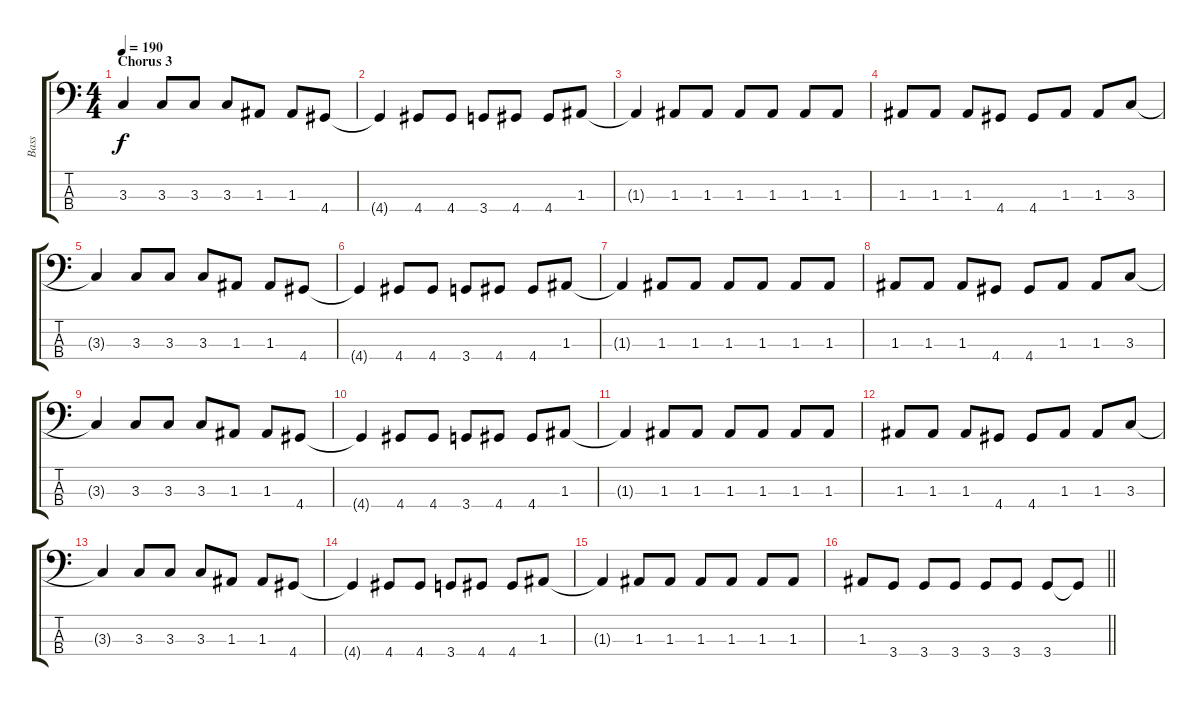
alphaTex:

\track ("Bass" "Bass") {instrument electricbasspick}
\staff {score tabs}
\tuning (G2 D2 A1 E1) {hide}
\ts (4 4)
\section ("" "Chorus 3")
\tempo 190
\clef f4
\ks c
3.3{t}.4{dy f} 3.3.8 3.3.8 3.3.8 1.3.8 1.3.8 4.4.8 |
4.4{t}.4 4.4.8 4.4.8 3.4.8 4.4.8 4.4.8 1.3.8 |
1.3{t}.4 1.3.8 1.3.8 1.3.8 1.3.8 1.3.8 1.3.8 |
1.3.8 1.3.8 1.3.8 4.4.8 4.4.8 1.3.8 1.3.8 3.3.8 |
3.3{t}.4 3.3.8 3.3.8 3.3.8 1.3.8 1.3.8 4.4.8 |
4.4{t}.4 4.4.8 4.4.8 3.4.8 4.4.8 4.4.8 1.3.8 |
1.3{t}.4 1.3.8 1.3.8 1.3.8 1.3.8 1.3.8 1.3.8 |
1.3.8 1.3.8 1.3.8 4.4.8 4.4.8 1.3.8 1.3.8 3.3.8 |
3.3{t}.4 3.3.8 3.3.8 3.3.8 1.3.8 1.3.8 4.4.8 |
4.4{t}.4 4.4.8 4.4.8 3.4.8 4.4.8 4.4.8 1.3.8 |
1.3{t}.4 1.3.8 1.3.8 1.3.8 1.3.8 1.3.8 1.3.8 |
1.3.8 1.3.8 1.3.8 4.4.8 4.4.8 1.3.8 1.3.8 3.3.8 |
3.3{t}.4 3.3.8 3.3.8 3.3.8 1.3.8 1.3.8 4.4.8 |
4.4{t}.4 4.4.8 4.4.8 3.4.8 4.4.8 4.4.8 1.3.8 |
1.3{t}.4 1.3.8 1.3.8 1.3.8 1.3.8 1.3.8 1.3.8 |
\barLineRight lightlight
1.3.8 3.4.8 3.4.8 3.4.8 3.4.8 3.4.8 3.4.8 3.4{ss t}.8
